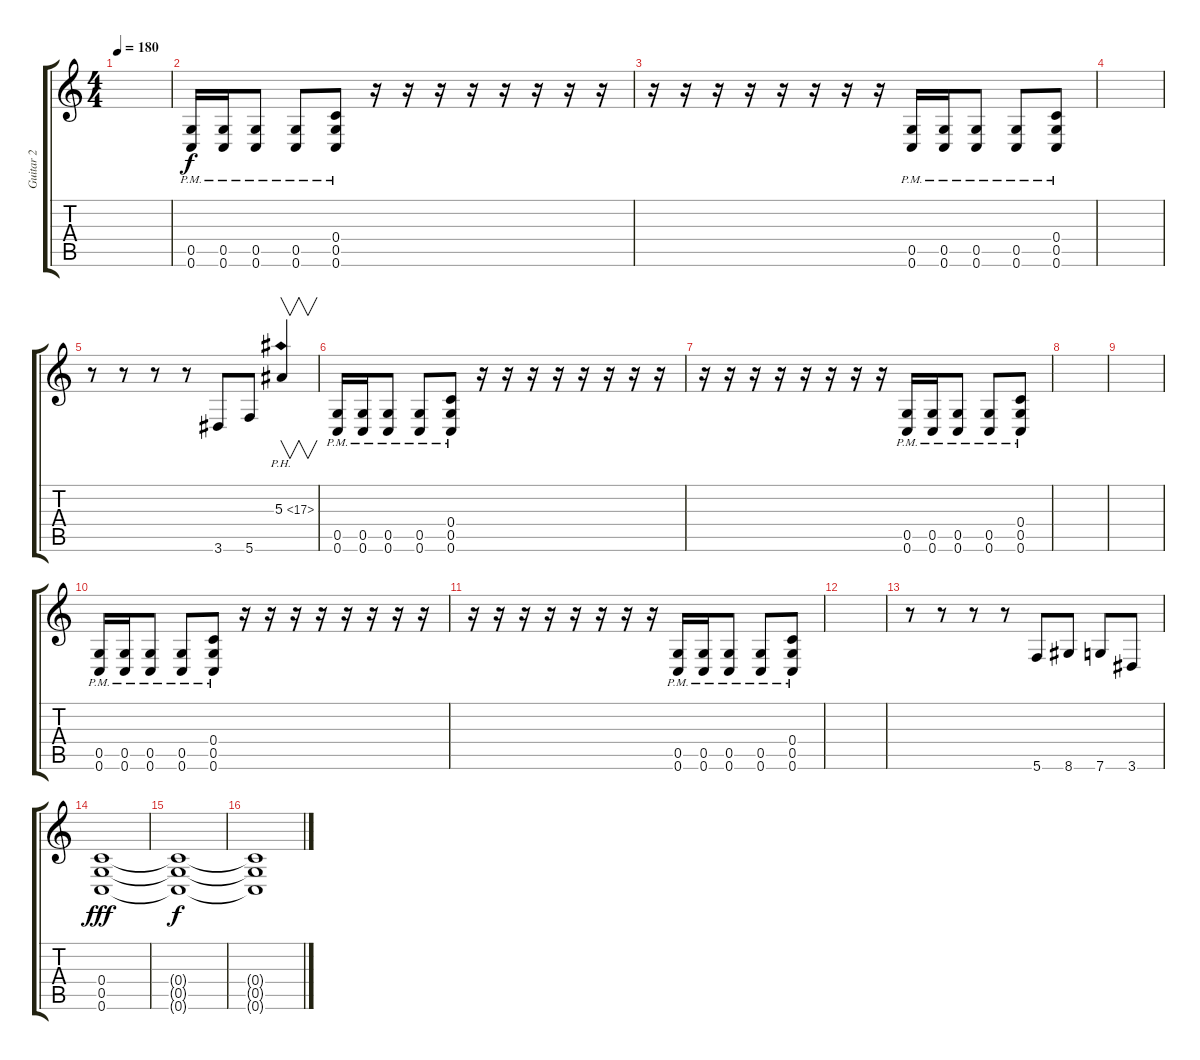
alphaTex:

\track ("Guitar 2" "Guitar 2") {instrument distortionguitar}
\staff {score tabs}
\tuning (D4 A3 F3 C3 G2 C2) {hide}
\ts (4 4)
\tempo 180
\clef g2
\ks c
|
(0.5{pm} 0.6{pm}).16 (0.5{pm} 0.6{pm}).16 (0.5{pm} 0.6{pm}).8 (0.5{pm} 0.6{pm}).8 (0.4{pm} 0.5{pm} 0.6{pm}).8 r.16 r.16 r.16 r.16 r.16 r.16 r.16 r.16 |
r.16 r.16 r.16 r.16 r.16 r.16 r.16 r.16 (0.5{pm} 0.6{pm}).16 (0.5{pm} 0.6{pm}).16 (0.5{pm} 0.6{pm}).8 (0.5{pm} 0.6{pm}).8 (0.4{pm} 0.5{pm} 0.6{pm}).8 |
|
r.8 r.8 r.8 r.8 3.6.8 5.6.8 5.3{ph 12}.4{v} |
(0.5{pm} 0.6{pm}).16 (0.5{pm} 0.6{pm}).16 (0.5{pm} 0.6{pm}).8 (0.5{pm} 0.6{pm}).8 (0.4{pm} 0.5{pm} 0.6{pm}).8 r.16 r.16 r.16 r.16 r.16 r.16 r.16 r.16 |
r.16 r.16 r.16 r.16 r.16 r.16 r.16 r.16 (0.5{pm} 0.6{pm}).16 (0.5{pm} 0.6{pm}).16 (0.5{pm} 0.6{pm}).8 (0.5{pm} 0.6{pm}).8 (0.4{pm} 0.5{pm} 0.6{pm}).8 |
|
|
(0.5{pm} 0.6{pm}).16 (0.5{pm} 0.6{pm}).16 (0.5{pm} 0.6{pm}).8 (0.5{pm} 0.6{pm}).8 (0.4{pm} 0.5{pm} 0.6{pm}).8 r.16 r.16 r.16 r.16 r.16 r.16 r.16 r.16 |
r.16 r.16 r.16 r.16 r.16 r.16 r.16 r.16 (0.5{pm} 0.6{pm}).16 (0.5{pm} 0.6{pm}).16 (0.5{pm} 0.6{pm}).8 (0.5{pm} 0.6{pm}).8 (0.4{pm} 0.5{pm} 0.6{pm}).8 |
|
r.8 r.8 r.8 r.8 5.6.8 8.6.8 7.6.8 3.6.8 |
(0.4 0.5 0.6).1{dy fff} |
(0.4{t} 0.5{t} 0.6{t}).1{dy f} |
(0.4{t} 0.5{t} 0.6{t}).1
